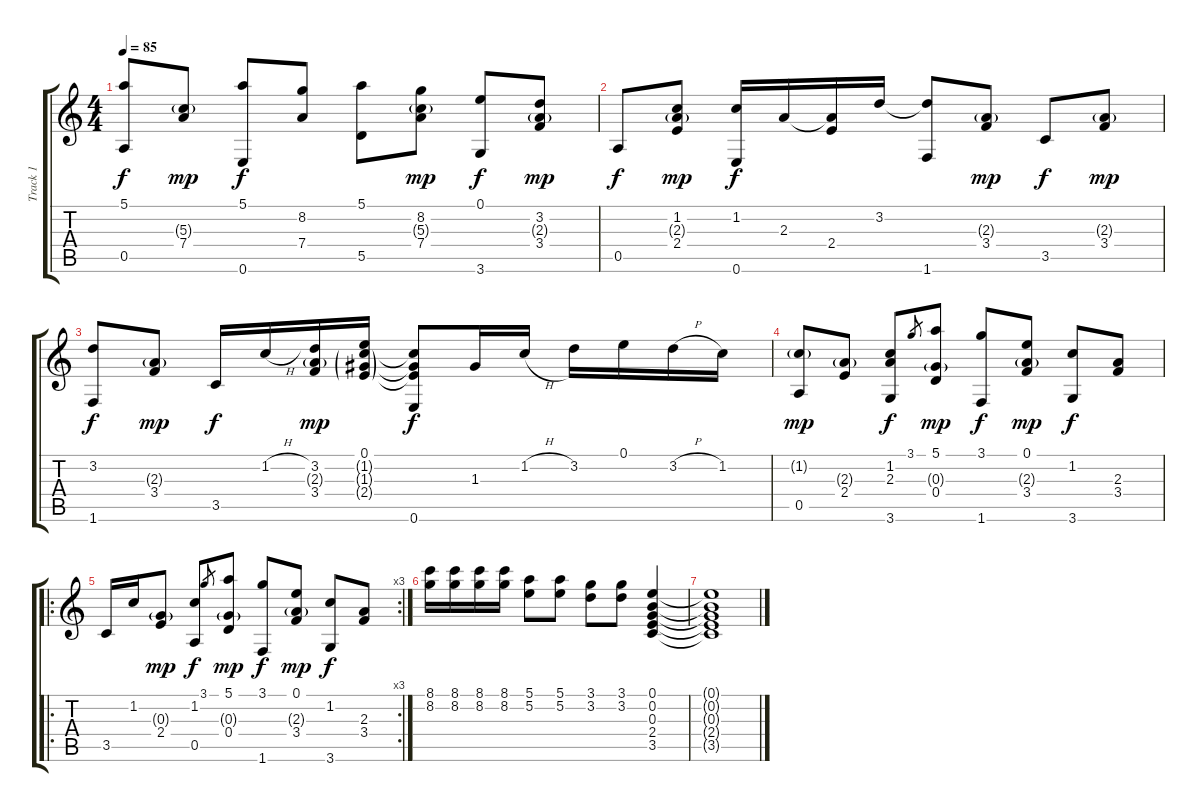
\track ("Track 1" "Track 1") {instrument acousticguitarsteel}
\staff {score tabs}
\tuning (E4 B3 G3 D3 A2 E2) {hide}
\ts (4 4)
\tempo 85
\clef g2
\ks c
(5.1 0.5).8{dy f} (5.3{g} 7.4).8{dy mp} (5.1 0.6).8{dy f} (8.2 7.4).8 (5.1 5.5).8 (8.2 5.3{g} 7.4).8{dy mp} (0.1 3.6).8{dy f} (3.2 2.3{g} 3.4).8{dy mp} |
0.5.8{dy f} (1.2 2.3{g} 2.4).8{dy mp} (1.2 0.6).16{dy f} 2.3.16 (2.3{t} 2.4).16 3.2.16 (3.2{t} 1.6).8 (2.3{g} 3.4).8{dy mp} 3.5.8{dy f} (2.3{g} 3.4).8{dy mp} |
(3.2 1.6).8{dy f} (2.3{g} 3.4).8{dy mp} 3.5.16{dy f} 1.2{h}.16 (3.2 2.3{g} 3.4).16{dy mp} (0.1 1.2{g} 1.3{g} 2.4{g}).16 (1.2{t} 1.3{t} 2.4{t} 0.6).8{dy f} 1.3.16 1.2{h}.16 3.2.16 0.1.16 3.2{h}.16 1.2.16 |
(1.2{g} 0.5).8{dy mp} (2.3{g} 2.4).8 (1.2 2.3 3.6).8{dy f} 3.1.8{gr} (5.1 0.3{g} 0.4).8{dy mp} (3.1 1.6).8{dy f} (0.1 2.3{g} 3.4).8{dy mp} (1.2 3.6).8{dy f} (2.3 3.4).8 |
\ro
\rc 3
3.5.16 1.2.16 (0.3{g} 2.4).8{dy mp} (1.2 0.5).8{dy f} 3.1.8{gr} (5.1 0.3{g} 0.4).8{dy mp} (3.1 1.6).8{dy f} (0.1 2.3{g} 3.4).8{dy mp} (1.2 3.6).8{dy f} (2.3 3.4).8 |
(8.1 8.2).16 (8.1 8.2).16 (8.1 8.2).16 (8.1 8.2).16 (5.1 5.2).8 (5.1 5.2).8 (3.1 3.2).8 (3.1 3.2).8 (0.1 0.2 0.3 2.4 3.5).4 |
(0.1{t} 0.2{t} 0.3{t} 2.4{t} 3.5{t}).1
